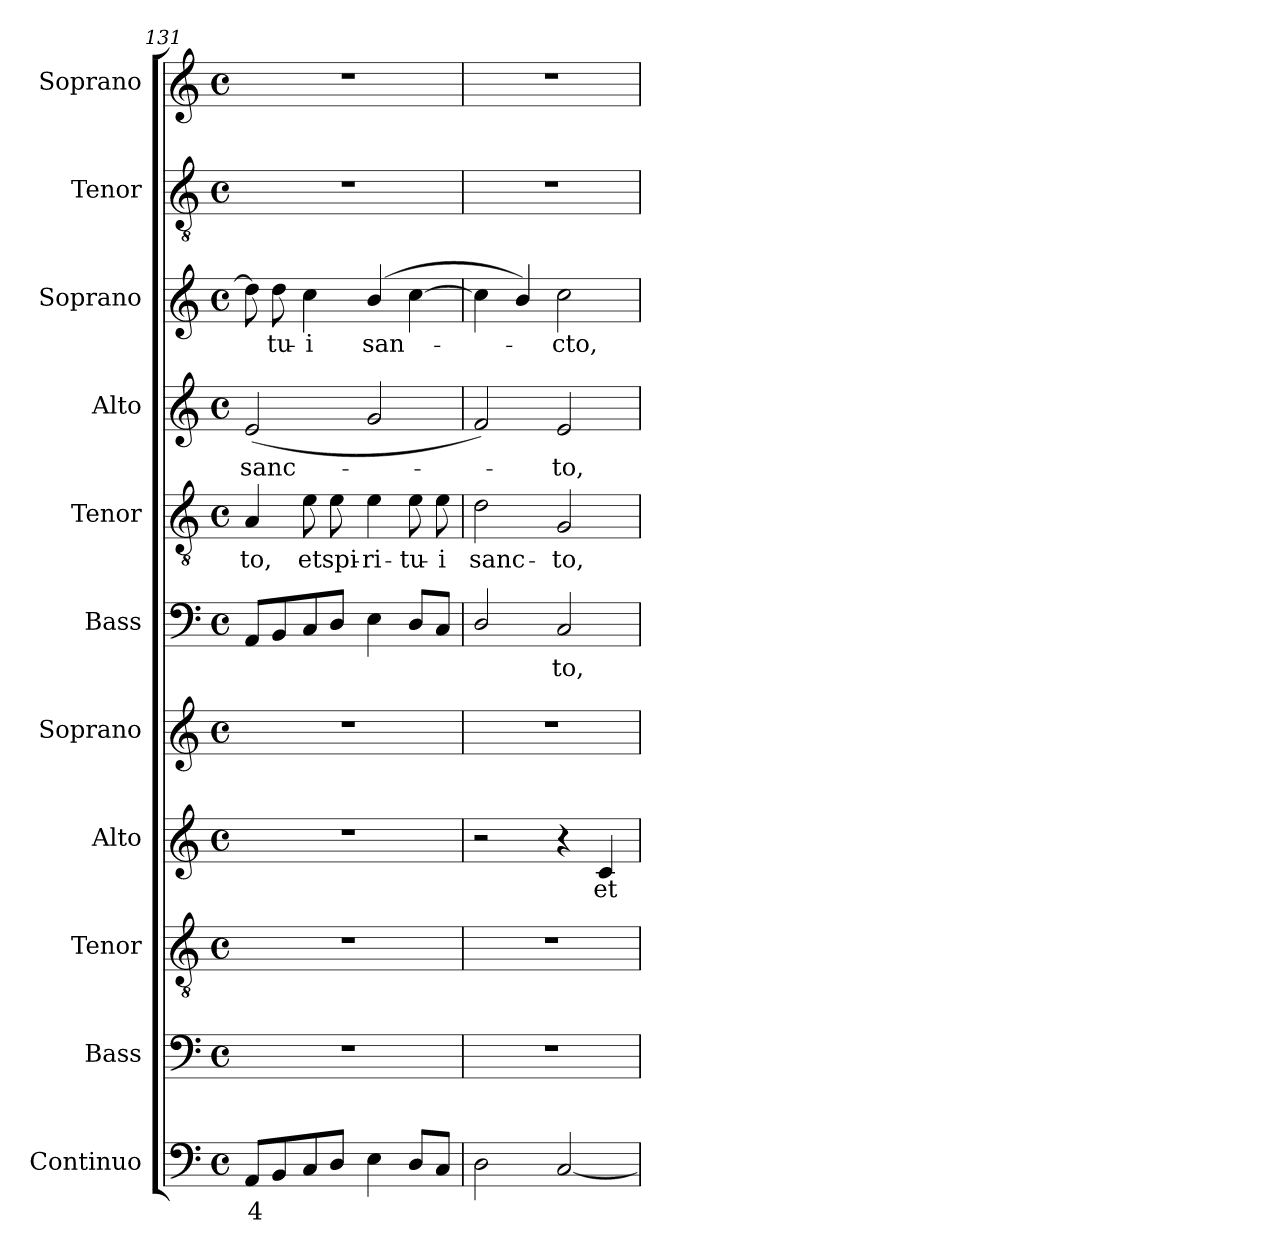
**kern	**text	**kern	**kern	**kern	**text	**kern	**kern	**text	**kern	**text	**kern	**text	**kern	**text	**kern	**kern
*part11	*part11	*part10	*part9	*part8	*part8	*part7	*part6	*part6	*part5	*part5	*part4	*part4	*part3	*part3	*part2	*part1
*staff11	*staff11	*staff10	*staff9	*staff8	*staff8	*staff7	*staff6	*staff6	*staff5	*staff5	*staff4	*staff4	*staff3	*staff3	*staff2	*staff1
*I"Continuo	*	*I"Bass	*I"Tenor	*I"Alto	*	*I"Soprano	*I"Bass	*	*I"Tenor	*	*I"Alto	*	*I"Soprano	*	*I"Tenor	*I"Soprano
*I'Cont.	*	*I'B.	*I'T.	*I'A.	*	*I'S.	*I'B.	*	*I'T.	*	*I'A.	*	*I'S.	*	*I'T.	*I'S.
*clefF4	*	*clefF4	*clefGv2	*clefG2	*	*clefG2	*clefF4	*	*clefGv2	*	*clefG2	*	*clefG2	*	*clefGv2	*clefG2
*	*	*	*ITrd7c12	*	*	*	*	*	*ITrd7c12	*	*	*	*	*	*ITrd7c12	*
*k[]	*	*k[]	*k[]	*k[]	*	*k[]	*k[]	*	*k[]	*	*k[]	*	*k[]	*	*k[]	*k[]
*C:	*	*C:	*C:	*C:	*	*C:	*C:	*	*C:	*	*C:	*	*C:	*	*C:	*C:
*M4/4	*	*M4/4	*M4/4	*M4/4	*	*M4/4	*M4/4	*	*M4/4	*	*M4/4	*	*M4/4	*	*M4/4	*M4/4
*met(c)	*	*met(c)	*met(c)	*met(c)	*	*met(c)	*met(c)	*	*met(c)	*	*met(c)	*	*met(c)	*	*met(c)	*met(c)
=131	=131	=131	=131	=131	=131	=131	=131	=131	=131	=131	=131	=131	=131	=131	=131	=131
!	!LO:LY:b:color=#000000	!	!	!	!	!	!	!	!	!	!	!	!	!	!	!
!	!	!	!	!	!	!	!	!	!	!LO:LY:b:color=#000000	!	!	!	!	!	!
!	!	!	!	!	!	!	!	!	!	!	!	!LO:LY:b:color=#000000	!	!	!	!
8AAi/L	4	1r	1r	1r	.	1r	8AAi/L	.	4AAi/	-to,	(2ei/	sanc-	8ddi\]	.	1r	1r
!	!	!	!	!	!	!	!	!	!	!	!	!	!	!LO:LY:b:color=#000000	!	!
8BBi/	.	.	.	.	.	.	8BBi/	.	.	.	.	.	8ddi\	-tu-	.	.
!	!	!	!	!	!	!	!	!	!	!LO:LY:b:color=#000000	!	!	!	!	!	!
!	!	!	!	!	!	!	!	!	!	!	!	!	!	!LO:LY:b:color=#000000	!	!
8Ci/	.	.	.	.	.	.	8Ci/	.	8Ei\	et	.	.	4cci\	-i	.	.
!	!	!	!	!	!	!	!	!	!	!LO:LY:b:color=#000000	!	!	!	!	!	!
8Di/J	.	.	.	.	.	.	8Di/J	.	8Ei\	spi-	.	.	.	.	.	.
!	!	!	!	!	!	!	!	!	!	!LO:LY:b:color=#000000	!	!	!	!	!	!
!	!	!	!	!	!	!	!	!	!	!	!	!	!	!LO:LY:b:color=#000000	!	!
4Ei\	.	.	.	.	.	.	4Ei\	.	4Ei\	-ri-	2gi/	.	(4bi/	san-	.	.
!	!	!	!	!	!	!	!	!	!	!LO:LY:b:color=#000000	!	!	!	!	!	!
8Di/L	.	.	.	.	.	.	8Di/L	.	8Ei\	-tu-	.	.	[4cci\	.	.	.
!	!	!	!	!	!	!	!	!	!	!LO:LY:b:color=#000000	!	!	!	!	!	!
8Ci/J	.	.	.	.	.	.	8Ci/J	.	8Ei\	-i	.	.	.	.	.	.
=132	=132	=132	=132	=132	=132	=132	=132	=132	=132	=132	=132	=132	=132	=132	=132	=132
!	!	!	!	!	!	!	!	!	!	!LO:LY:b:color=#000000	!	!	!	!	!	!
2Di\	.	1r	1r	2r	.	1r	2Di/	.	2Di\	sanc-	2fi/)	.	4cci\]	.	1r	1r
.	.	.	.	.	.	.	.	.	.	.	.	.	4bi/)	.	.	.
!	!	!	!	!	!	!	!	!LO:LY:b:color=#000000	!	!	!	!	!	!	!	!
!	!	!	!	!	!	!	!	!	!	!LO:LY:b:color=#000000	!	!	!	!	!	!
!	!	!	!	!	!	!	!	!	!	!	!	!LO:LY:b:color=#000000	!	!	!	!
!	!	!	!	!	!	!	!	!	!	!	!	!	!	!LO:LY:b:color=#000000	!	!
[2Ci/	.	.	.	4r	.	.	2Ci/	-to,	2GGi/	-to,	2ei/	-to,	2cci\	-cto,	.	.
!	!	!	!	!	!LO:LY:b:color=#000000	!	!	!	!	!	!	!	!	!	!	!
.	.	.	.	4ci/	et	.	.	.	.	.	.	.	.	.	.	.
=	=	=	=	=	=	=	=	=	=	=	=	=	=	=	=	=
*-	*-	*-	*-	*-	*-	*-	*-	*-	*-	*-	*-	*-	*-	*-	*-	*-
